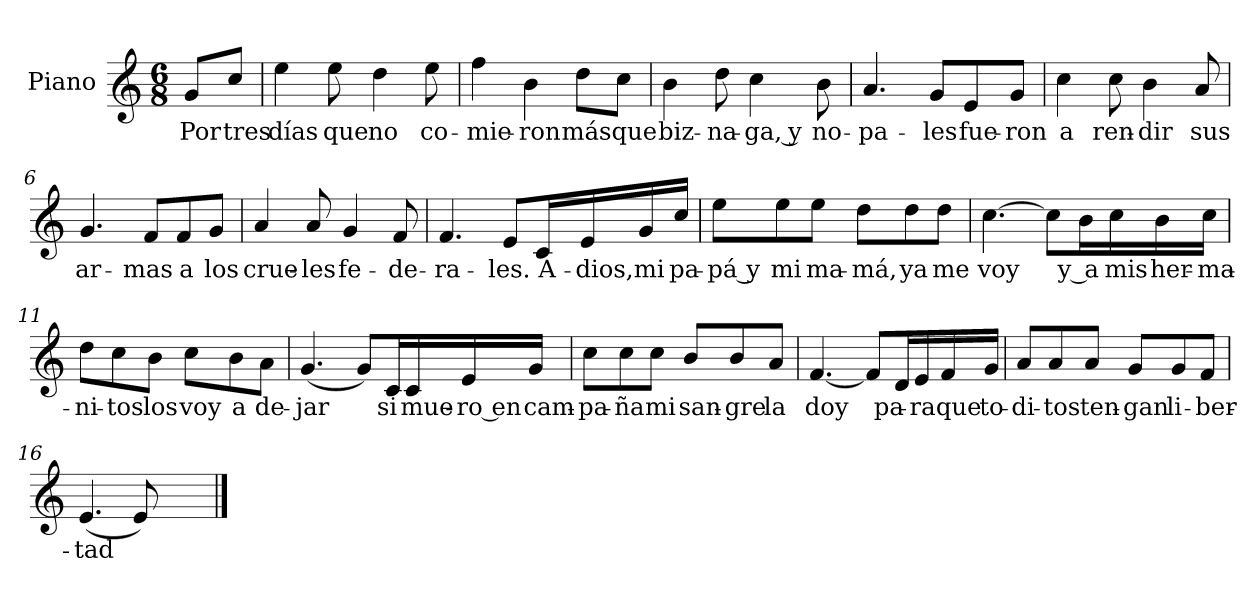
**kern	**text
*part1	*part1
*staff1	*staff1
*I"Piano	*
*I'Pno.	*
*clefG2	*
*k[]	*
*M6/8	*
=	=
8g/L	Por
8cc/J	tres
=1	=1
4ee\	días
8ee\	que
4dd\	no
8ee\	co-
=2	=2
4ff\	-mie-
4b\	-ron
8dd\L	más
8cc\J	que
=3	=3
4b\	biz-
8dd\	-na-
4cc\	-ga, y
8b\	no-
=4	=4
4.a/	-pa-
8g/L	-les
8e/	fue-
8g/J	-ron
=5	=5
4cc\	a
8cc\	ren-
4b\	-dir
8a/	sus
=6	=6
4.g/	ar-
8f/L	-mas
8f/	a
8g/J	los
=7	=7
4a/	crue-
8a/	-les
4g/	fe-
8f/	-de-
=8	=8
4.f/	-ra-
8e/L	-les.
16c/L	A-
16e/	-dios,
16g/	mi
16cc/JJ	pa-
=9	=9
8ee\L	-pá y
8ee\	mi
8ee\J	ma-
8dd\L	-má,
8dd\	ya
8dd\J	me
=10	=10
[4.cc\	voy
8cc\L]	.
16b\L	y a
16cc\	mis
16b\	her-
16cc\JJ	-ma-
=11	=11
8dd\L	-ni-
8cc\	-tos
8b\J	los
8cc\L	voy
8b\	a
8a\J	de-
=12	=12
(4.g/	-jar
8g/L)	.
16c/L	si
16c/	mue-
16e/	-ro en
16g/JJ	cam-
=13	=13
8cc\L	-pa-
8cc\	-ña
8cc\J	mi
8b/L	san-
8b/	-gre
8a/J	la
=14	=14
[4.f/	doy
8f/L]	.
16d/L	pa-
16e/	-ra
16f/	que
16g/JJ	to-
=15	=15
8a/L	-di-
8a/	-tos
8a/J	ten-
8g/L	-gan
8g/	li-
8f/J	-ber-
=16	=16
(4.e/	-tad
8e/)	.
8ryy	.
8ryy	.
==	==
*-	*-
